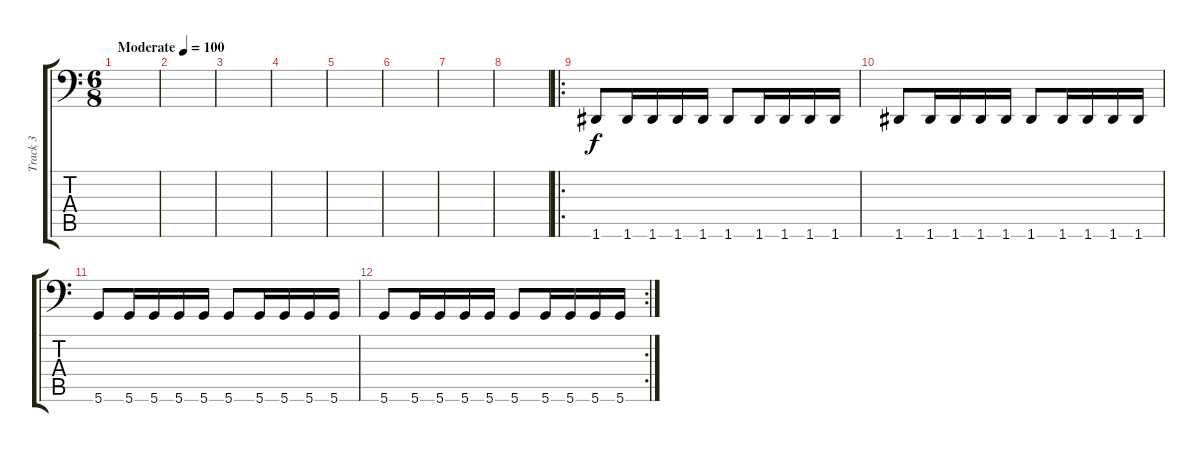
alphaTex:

\track ("Track 3" "Track 3") {instrument electricbasspick}
\staff {score tabs}
\tuning (D3 A2 F2 C2 G1 D1) {hide}
\ts (6 8)
\tempo (100 "Moderate")
\clef f4
\ks c
|
|
|
|
|
|
|
|
\ro
1.6.8 1.6.16 1.6.16 1.6.16 1.6.16 1.6.8 1.6.16 1.6.16 1.6.16 1.6.16 |
1.6.8 1.6.16 1.6.16 1.6.16 1.6.16 1.6.8 1.6.16 1.6.16 1.6.16 1.6.16 |
5.6.8 5.6.16 5.6.16 5.6.16 5.6.16 5.6.8 5.6.16 5.6.16 5.6.16 5.6.16 |
\rc 2
5.6.8 5.6.16 5.6.16 5.6.16 5.6.16 5.6.8 5.6.16 5.6.16 5.6.16 5.6.16
